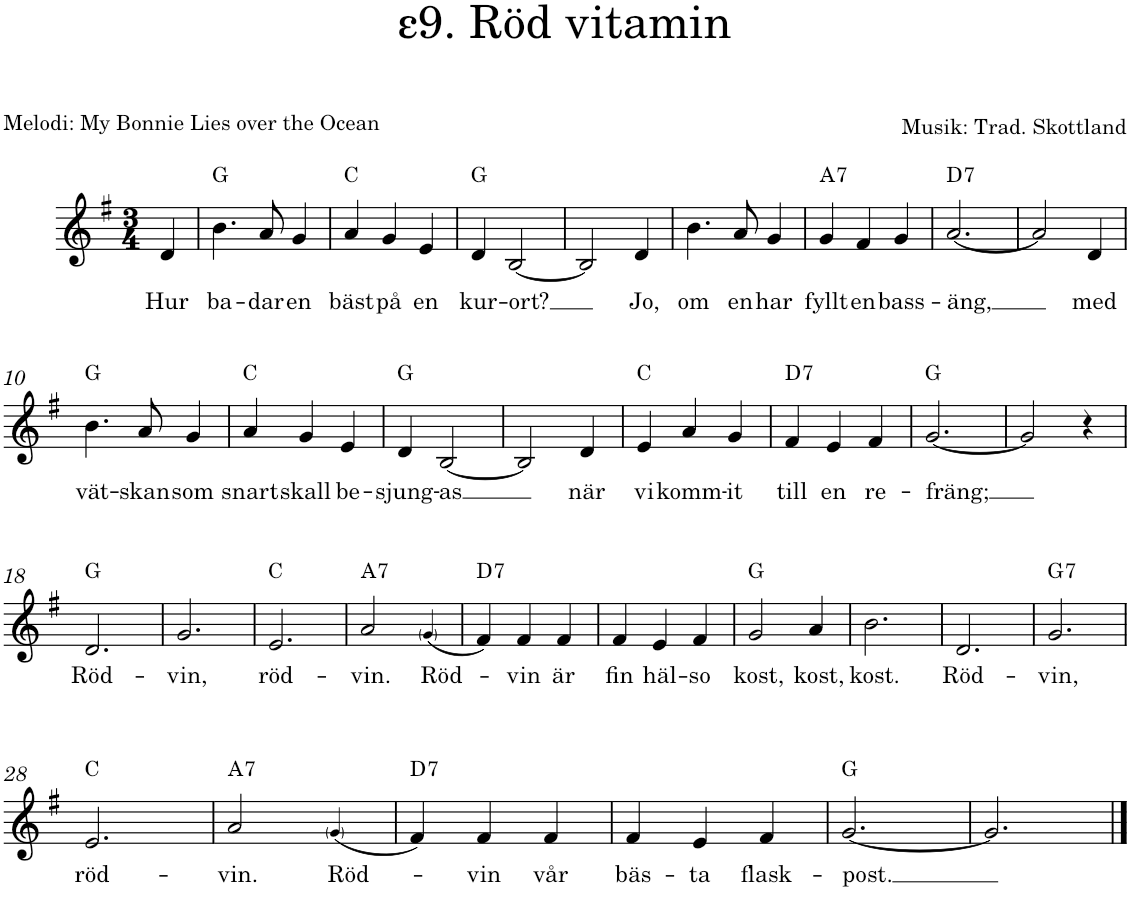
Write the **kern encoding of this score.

**kern	**text	**harte
*part1	*part1	*part1
*staff1	*staff1	*
*I"Piano	*	*
*I'Pno.	*	*
*clefG2	*	*
*k[f#]	*	*
*M3/4	*	*
=1	=1	=1
!	!LO:LY:b	!
4d/	Hur	.
=2	=2	=2
!	!LO:LY:b	!
4.b\	ba-	G:maj
!	!LO:LY:b	!
8a/	-dar	.
!	!LO:LY:b	!
4g/	en	.
=3	=3	=3
!	!LO:LY:b	!
4a/	bäst	C:maj
!	!LO:LY:b	!
4g/	på	.
!	!LO:LY:b	!
4e/	en	.
=4	=4	=4
!	!LO:LY:b	!
4d/	kur-	G:maj
!	!LO:LY:b	!
[2B/	-ort?	.
=5	=5	=5
2B/]	.	.
!	!LO:LY:b	!
4d/	Jo,	.
=6	=6	=6
!	!LO:LY:b	!
4.b\	om	.
!	!LO:LY:b	!
8a/	en	.
!	!LO:LY:b	!
4g/	har	.
=7	=7	=7
!	!LO:LY:b	!LO:H:kt=7
4g/	fyllt	A:7
!	!LO:LY:b	!
4f#/	en	.
!	!LO:LY:b	!
4g/	bass-	.
=8	=8	=8
!	!LO:LY:b	!LO:H:kt=7
[2.a/	-äng,	D:7
=9	=9	=9
2a/]	.	.
!	!LO:LY:b	!
4d/	med	.
!!LO:LB:g=z
=10	=10	=10
!	!LO:LY:b	!
4.b\	vät-	G:maj
!	!LO:LY:b	!
8a/	-skan	.
!	!LO:LY:b	!
4g/	som	.
=11	=11	=11
!	!LO:LY:b	!
4a/	snart	C:maj
!	!LO:LY:b	!
4g/	skall	.
!	!LO:LY:b	!
4e/	be-	.
=12	=12	=12
!	!LO:LY:b	!
4d/	-sjung-	G:maj
!	!LO:LY:b	!
[2B/	-as	.
=13	=13	=13
2B/]	.	.
!	!LO:LY:b	!
4d/	när	.
=14	=14	=14
!	!LO:LY:b	!
4e/	vi	C:maj
!	!LO:LY:b	!
4a/	komm-	.
!	!LO:LY:b	!
4g/	-it	.
=15	=15	=15
!	!LO:LY:b	!LO:H:kt=7
4f#/	till	D:7
!	!LO:LY:b	!
4e/	en	.
!	!LO:LY:b	!
4f#/	re-	.
=16	=16	=16
!	!LO:LY:b	!
[2.g/	-fräng;	G:maj
=17	=17	=17
2g/]	.	.
4r	.	.
!!LO:LB:g=z
=18	=18	=18
!	!LO:LY:b	!
2.d/	Röd-	G:maj
=19	=19	=19
!	!LO:LY:b	!
2.g/	-vin,	.
=20	=20	=20
!	!LO:LY:b	!
2.e/	röd-	C:maj
=21	=21	=21
!	!LO:LY:b	!LO:H:kt=7
2a/	-vin.	A:7
!	!LO:LY:b	!
(4g!/	Röd-	.
=22	=22	=22
!	!	!LO:H:kt=7
4f#/)	.	D:7
!	!LO:LY:b	!
4f#/	-vin	.
!	!LO:LY:b	!
4f#/	är	.
=23	=23	=23
!	!LO:LY:b	!
4f#/	fin	.
!	!LO:LY:b	!
4e/	häl-	.
!	!LO:LY:b	!
4f#/	-so	.
=24	=24	=24
!	!LO:LY:b	!
2g/	kost,	G:maj
!	!LO:LY:b	!
4a/	kost,	.
=25	=25	=25
!	!LO:LY:b	!
2.b\	kost.	.
=26	=26	=26
!	!LO:LY:b	!
2.d/	Röd-	.
=27	=27	=27
!	!LO:LY:b	!LO:H:kt=7
2.g/	-vin,	G:7
!!LO:LB:g=z
=28	=28	=28
!	!LO:LY:b	!
2.e/	röd-	C:maj
=29	=29	=29
!	!LO:LY:b	!LO:H:kt=7
2a/	-vin.	A:7
!	!LO:LY:b	!
(4g!/	Röd-	.
=30	=30	=30
!	!	!LO:H:kt=7
4f#/)	.	D:7
!	!LO:LY:b	!
4f#/	-vin	.
!	!LO:LY:b	!
4f#/	vår	.
=31	=31	=31
!	!LO:LY:b	!
4f#/	bäs-	.
!	!LO:LY:b	!
4e/	-ta	.
!	!LO:LY:b	!
4f#/	flask-	.
=32	=32	=32
!	!LO:LY:b	!
[2.g/	-post.	G:maj
=33	=33	=33
2.g/]	.	.
==	==	==
*-	*-	*-
